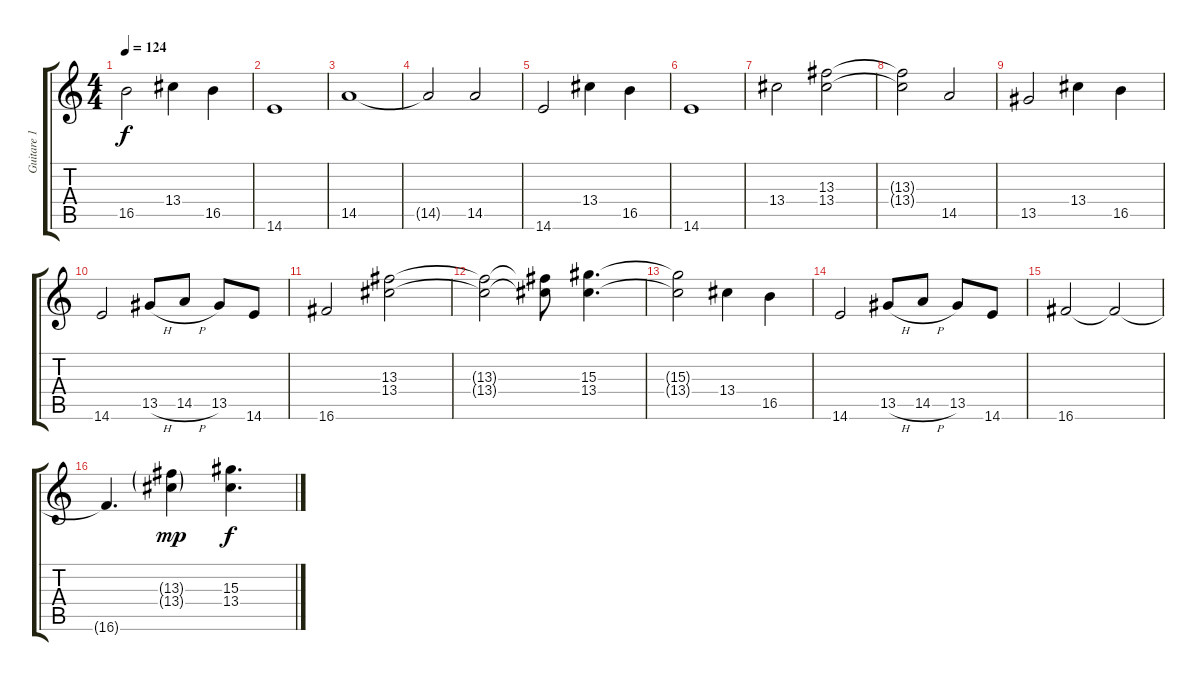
\track ("Guitare 1" "Guitare 1") {instrument electricguitarjazz}
\staff {score tabs}
\tuning (D4 A3 F3 C3 G2 D2) {hide}
\ts (4 4)
\tempo 124
\clef g2
\ks c
16.5.2{dy f} 13.4.4 16.5.4 |
14.6.1 |
14.5.1 |
14.5{t}.2 14.5.2 |
14.6.2 13.4.4 16.5.4 |
14.6.1 |
13.4.2 (13.3 13.4).2 |
(13.3{t} 13.4{t}).2 14.5.2 |
13.5.2 13.4.4 16.5.4 |
14.6.2 13.5{h}.8 14.5{h}.8 13.5.8 14.6.8 |
16.6.2 (13.3 13.4).2 |
(13.3{t} 13.4{t}).2 (13.3{t} 13.4{t}).8 (15.3 13.4).4{d} |
(15.3{t} 13.4{t}).2 13.4.4 16.5.4 |
14.6.2 13.5{h}.8 14.5{h}.8 13.5.8 14.6.8 |
16.6.2 16.6{t}.2 |
16.6{t}.4{d} (13.3{g} 13.4{g}).4{dy mp} (15.3 13.4).4{d dy f}
